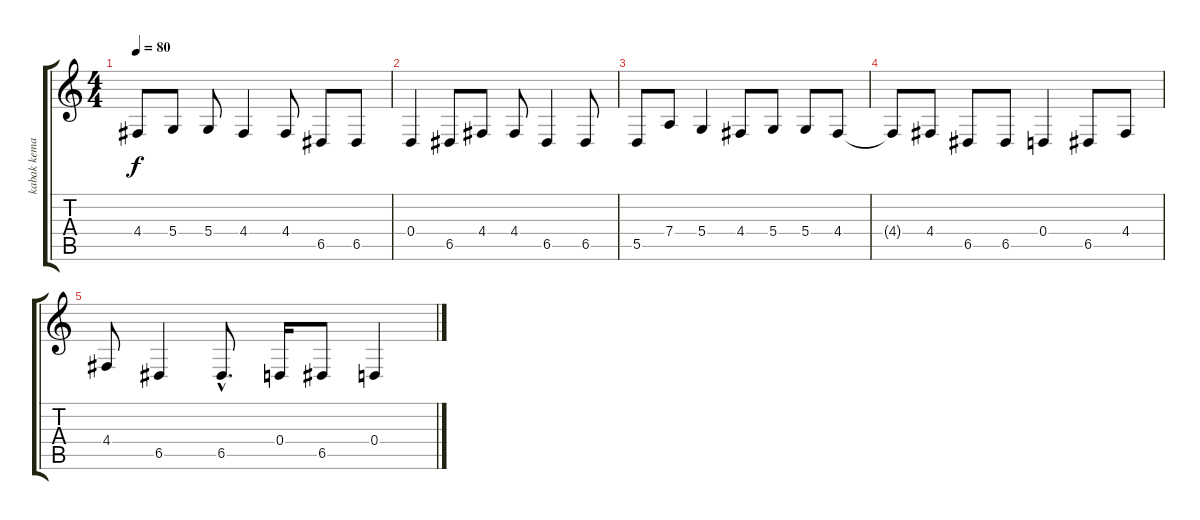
\track ("kabak kemane" "kabak kema") {instrument englishhorn}
\staff {score tabs}
\tuning (E4 B3 G3 D3 A2 E2) {hide}
\ts (4 4)
\tempo 80
\clef g2
\ks c
4.4.8{dy f volume 13} 5.4.8 5.4.8 4.4.4 4.4.8 6.5.8 6.5.8 |
0.4.4 6.5.8 4.4.8 4.4.8 6.5.4 6.5.8 |
5.5.8 7.4.8 5.4.4 4.4.8 5.4.8 5.4.8 4.4.8 |
4.4{t}.8 4.4.8 6.5.8 6.5.8 0.4.4 6.5.8 4.4.8 |
4.4.8 6.5.4 6.5{hac}.8{d} 0.4.16 6.5.8 0.4.4
